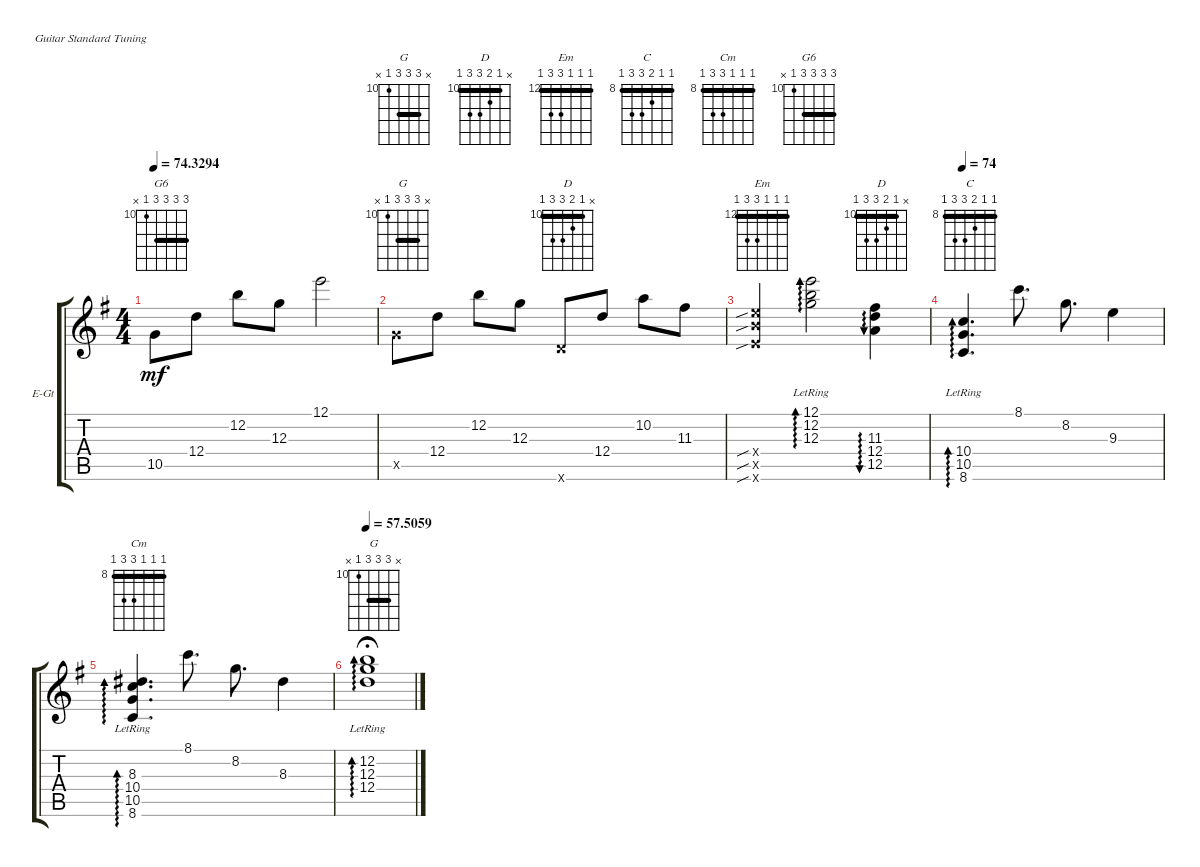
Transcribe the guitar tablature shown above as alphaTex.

\defaultSystemsLayout 4
\bracketExtendMode groupsimilarinstruments
\firstSystemTrackNameOrientation horizontal
\otherSystemsTrackNameOrientation horizontal
\chordDiagramsInScore
\track ("Harry Koisser (Main Gtr)" "E-Gt") {instrument electricguitarclean}
\staff {score tabs}
\tuning (E4 B3 G3 D3 A2 E2)
\chord ("G" x 12 12 12 10 x) {firstfret 10 barre (12 12)}
\chord ("D" x 10 11 12 12 10) {firstfret 10 barre 10}
\chord ("Em" 12 12 12 14 14 12) {firstfret 12 barre (12 12 12)}
\chord ("C" 8 8 9 10 10 8) {firstfret 8 barre (8 8)}
\chord ("Cm" 8 8 8 10 10 8) {firstfret 8 barre (8 8 8)}
\chord ("G6" 12 12 12 12 10 x) {firstfret 10 barre (12 12 12)}
\ts (4 4)
\tempo
74.3294
\accidentals auto
\clef g2
\ottava regular
\simile none
\ks g
10.5.8{ch "G6" dy mf} 12.4.8 12.2.8 12.3.8 12.1.2 |
\scale
0.575271 10.5{x}.8{ch "G"} 12.4.8 12.2.8 12.3.8 10.6{x}.8{ch "D"} 12.4.8 10.2.8 11.3.8 |
\scale
0.42457 (12.6{sib x} 14.5{sib x} 14.4{sib x}).4{ch "Em"} (12.2{lr} 12.1{lr} 12.3{lr}).2{ad 0} (12.5 12.4 11.3).4{au 0 ch "D"} |
\tempo 74
(8.6{lr} 10.5 10.4).4{d ad 0 ch "C"} 8.1.8{d} 8.2.8{d} 9.3.4 |
(8.6{lr} 10.5 10.4 8.3).4{d ad 0 ch "Cm"} 8.1.8{d} 8.2.8{d} 8.3.4 |
\tempo
57.5059 (12.2{lr} 12.3{lr} 12.4).1{ad 0 ch "G" fermata (medium 0.5)}
